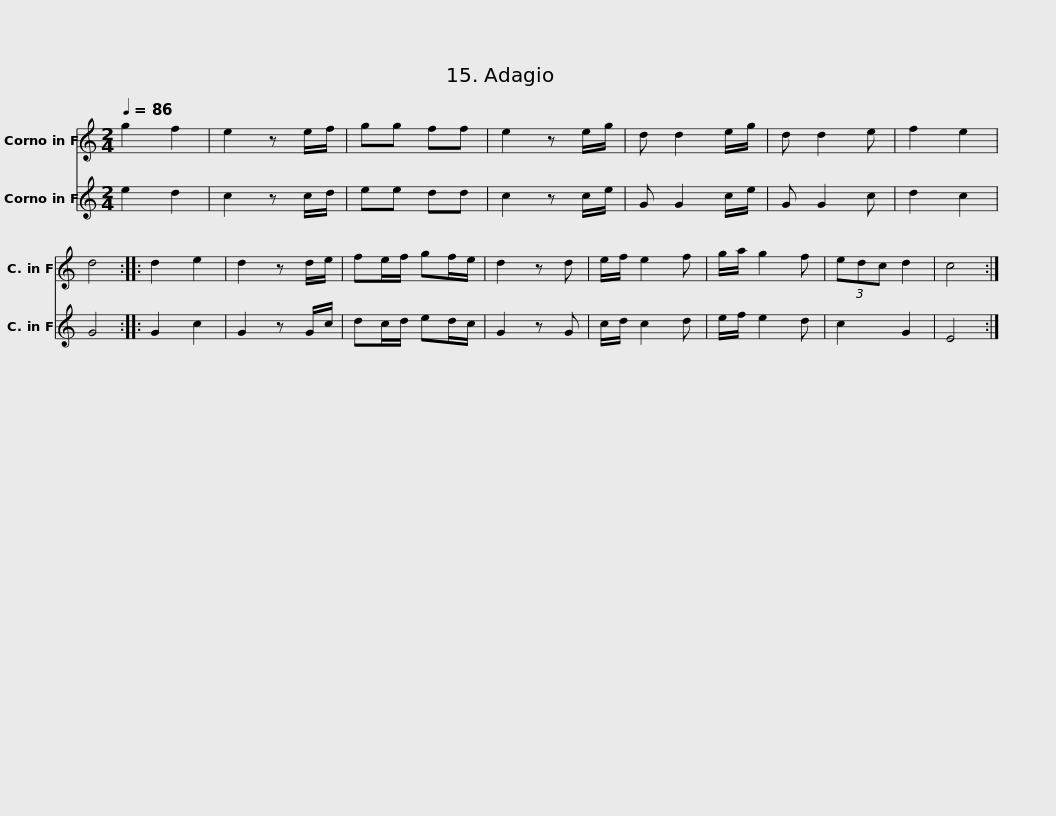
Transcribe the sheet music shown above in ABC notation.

X:1
%%score 1 2
L:1/8
Q:1/4=86
M:2/4
I:linebreak $
K:none
V:1 treble transpose=-7
V:2 treble transpose=-7
V:1
[K:C] g2 f2 | e2 z e/f/ | gg ff | e2 z e/g/ | d d2 e/g/ | %5
 d d2 e | f2 e2 | d4 :: d2 e2 | d2 z d/e/ |$ %10
 fe/f/ gf/e/ | d2 z d | e/f/ e2 f | g/a/ g2 f | (3edc d2 | %15
 c4 :| %16
V:2
[K:C] e2 d2 | c2 z c/d/ | ee dd | c2 z c/e/ | G G2 c/e/ | %5
 G G2 c | d2 c2 | G4 :: G2 c2 | G2 z G/c/ |$ %10
 dc/d/ ed/c/ | G2 z G | c/d/ c2 d | e/f/ e2 d | c2 G2 | %15
 E4 :| %16
